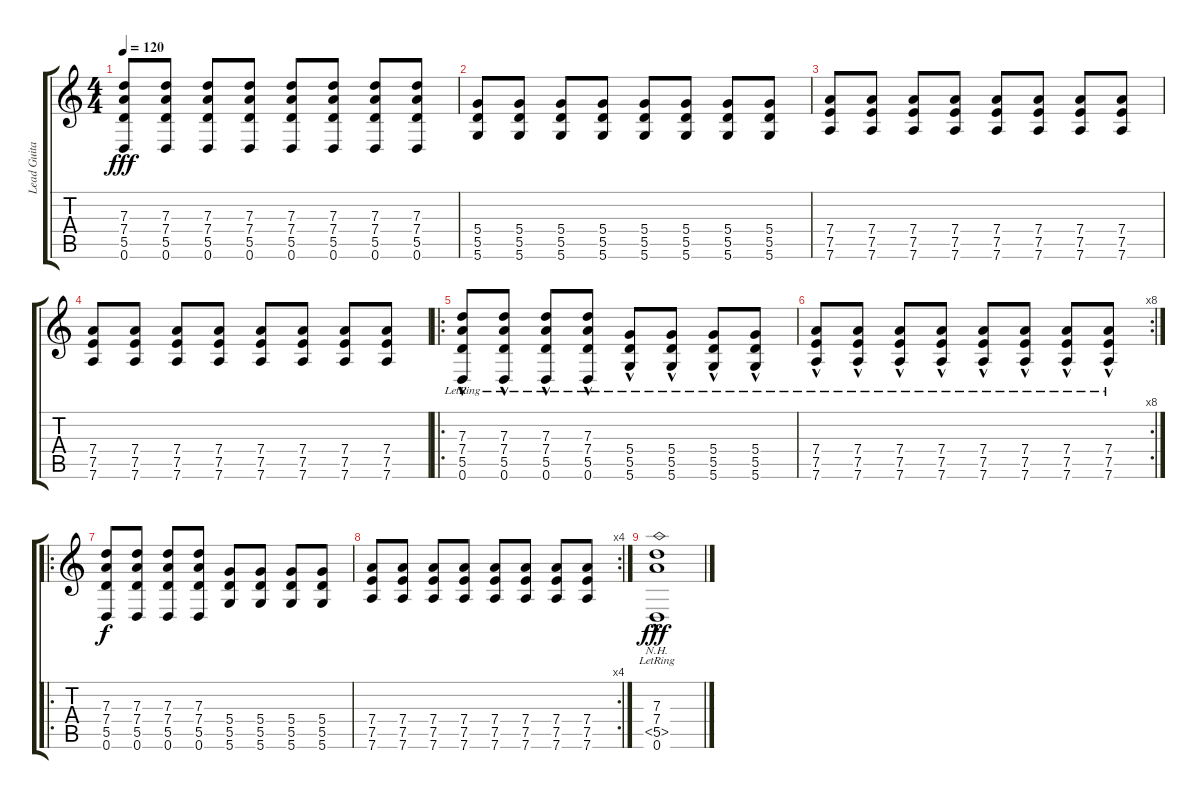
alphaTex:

\track ("Lead Guitar" "Lead Guita") {instrument acousticguitarsteel}
\staff {score tabs}
\tuning (E4 B3 G3 D3 A2 D2) {hide}
\ts (4 4)
\tempo 120
\clef g2
\ks c
(7.3 7.4 5.5 0.6).8{dy fff} (7.3 7.4 5.5 0.6).8 (7.3 7.4 5.5 0.6).8 (7.3 7.4 5.5 0.6).8 (7.3 7.4 5.5 0.6).8 (7.3 7.4 5.5 0.6).8 (7.3 7.4 5.5 0.6).8 (7.3 7.4 5.5 0.6).8 |
(5.4 5.5 5.6).8 (5.4 5.5 5.6).8 (5.4 5.5 5.6).8 (5.4 5.5 5.6).8 (5.4 5.5 5.6).8 (5.4 5.5 5.6).8 (5.4 5.5 5.6).8 (5.4 5.5 5.6).8 |
(7.4 7.5 7.6).8 (7.4 7.5 7.6).8 (7.4 7.5 7.6).8 (7.4 7.5 7.6).8 (7.4 7.5 7.6).8 (7.4 7.5 7.6).8 (7.4 7.5 7.6).8 (7.4 7.5 7.6).8 |
(7.4 7.5 7.6).8 (7.4 7.5 7.6).8 (7.4 7.5 7.6).8 (7.4 7.5 7.6).8 (7.4 7.5 7.6).8 (7.4 7.5 7.6).8 (7.4 7.5 7.6).8 (7.4 7.5 7.6).8 |
\ro
(7.3{hac lr} 7.4{hac lr} 5.5{hac lr} 0.6{hac lr}).8 (7.3{hac lr} 7.4{hac lr} 5.5{hac lr} 0.6{hac lr}).8 (7.3{hac lr} 7.4{hac lr} 5.5{hac lr} 0.6{hac lr}).8 (7.3{hac lr} 7.4{hac lr} 5.5{hac lr} 0.6{hac lr}).8 (5.4{hac lr} 5.5{hac lr} 5.6{hac lr}).8 (5.4{hac lr} 5.5{hac lr} 5.6{hac lr}).8 (5.4{hac lr} 5.5{hac lr} 5.6{hac lr}).8 (5.4{hac lr} 5.5{hac lr} 5.6{hac lr}).8 |
\rc 8
(7.4{hac lr} 7.5{hac lr} 7.6{hac lr}).8 (7.4{hac lr} 7.5{hac lr} 7.6{hac lr}).8 (7.4{hac lr} 7.5{hac lr} 7.6{hac lr}).8 (7.4{hac lr} 7.5{hac lr} 7.6{hac lr}).8 (7.4{hac lr} 7.5{hac lr} 7.6{hac lr}).8 (7.4{hac lr} 7.5{hac lr} 7.6{hac lr}).8 (7.4{hac lr} 7.5{hac lr} 7.6{hac lr}).8 (7.4{hac lr} 7.5{hac lr} 7.6{hac lr}).8 |
\ro
(7.3 7.4 5.5 0.6).8{dy f} (7.3 7.4 5.5 0.6).8 (7.3 7.4 5.5 0.6).8 (7.3 7.4 5.5 0.6).8 (5.4 5.5 5.6).8 (5.4 5.5 5.6).8 (5.4 5.5 5.6).8 (5.4 5.5 5.6).8 |
\rc 4
(7.4 7.5 7.6).8 (7.4 7.5 7.6).8 (7.4 7.5 7.6).8 (7.4 7.5 7.6).8 (7.4 7.5 7.6).8 (7.4 7.5 7.6).8 (7.4 7.5 7.6).8 (7.4 7.5 7.6).8 |
(7.3{lr} 7.4{lr} 5.5{nh hac lr} 0.6{lr}).1{dy fff}
